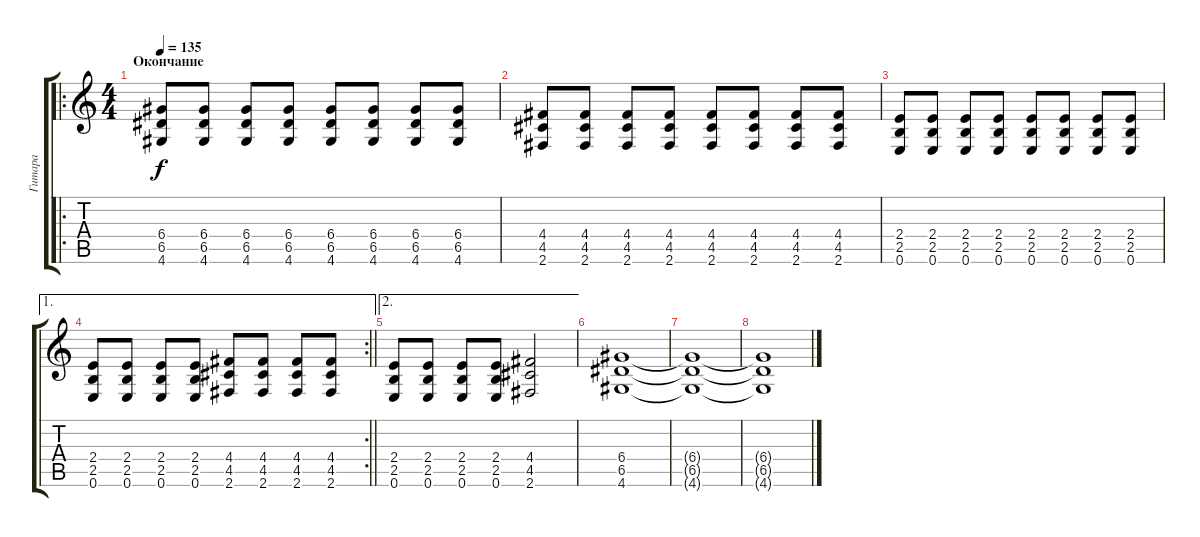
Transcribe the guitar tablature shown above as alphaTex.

\track ("Гитара" "Гитара") {instrument distortionguitar}
\staff {score tabs}
\tuning (E4 B3 G3 D3 A2 E2) {hide}
\ro
\ts (4 4)
\section ("" "Окончание")
\tempo 135
\clef g2
\ks c
(6.4 6.5 4.6).8{dy f} (6.4 6.5 4.6).8 (6.4 6.5 4.6).8 (6.4 6.5 4.6).8 (6.4 6.5 4.6).8 (6.4 6.5 4.6).8 (6.4 6.5 4.6).8 (6.4 6.5 4.6).8 |
(4.4 4.5 2.6).8 (4.4 4.5 2.6).8 (4.4 4.5 2.6).8 (4.4 4.5 2.6).8 (4.4 4.5 2.6).8 (4.4 4.5 2.6).8 (4.4 4.5 2.6).8 (4.4 4.5 2.6).8 |
(2.4 2.5 0.6).8 (2.4 2.5 0.6).8 (2.4 2.5 0.6).8 (2.4 2.5 0.6).8 (2.4 2.5 0.6).8 (2.4 2.5 0.6).8 (2.4 2.5 0.6).8 (2.4 2.5 0.6).8 |
\ae 1
\rc 2
\barLineRight lightlight
(2.4 2.5 0.6).8 (2.4 2.5 0.6).8 (2.4 2.5 0.6).8 (2.4 2.5 0.6).8 (4.4 4.5 2.6).8 (4.4 4.5 2.6).8 (4.4 4.5 2.6).8 (4.4 4.5 2.6).8 |
\ae 2
(2.4 2.5 0.6).8 (2.4 2.5 0.6).8 (2.4 2.5 0.6).8 (2.4 2.5 0.6).8 (4.4 4.5 2.6).2 |
(6.4 6.5 4.6).1{volume 0} |
(6.4{t} 6.5{t} 4.6{t}).1 |
(6.4{t} 6.5{t} 4.6{t}).1
